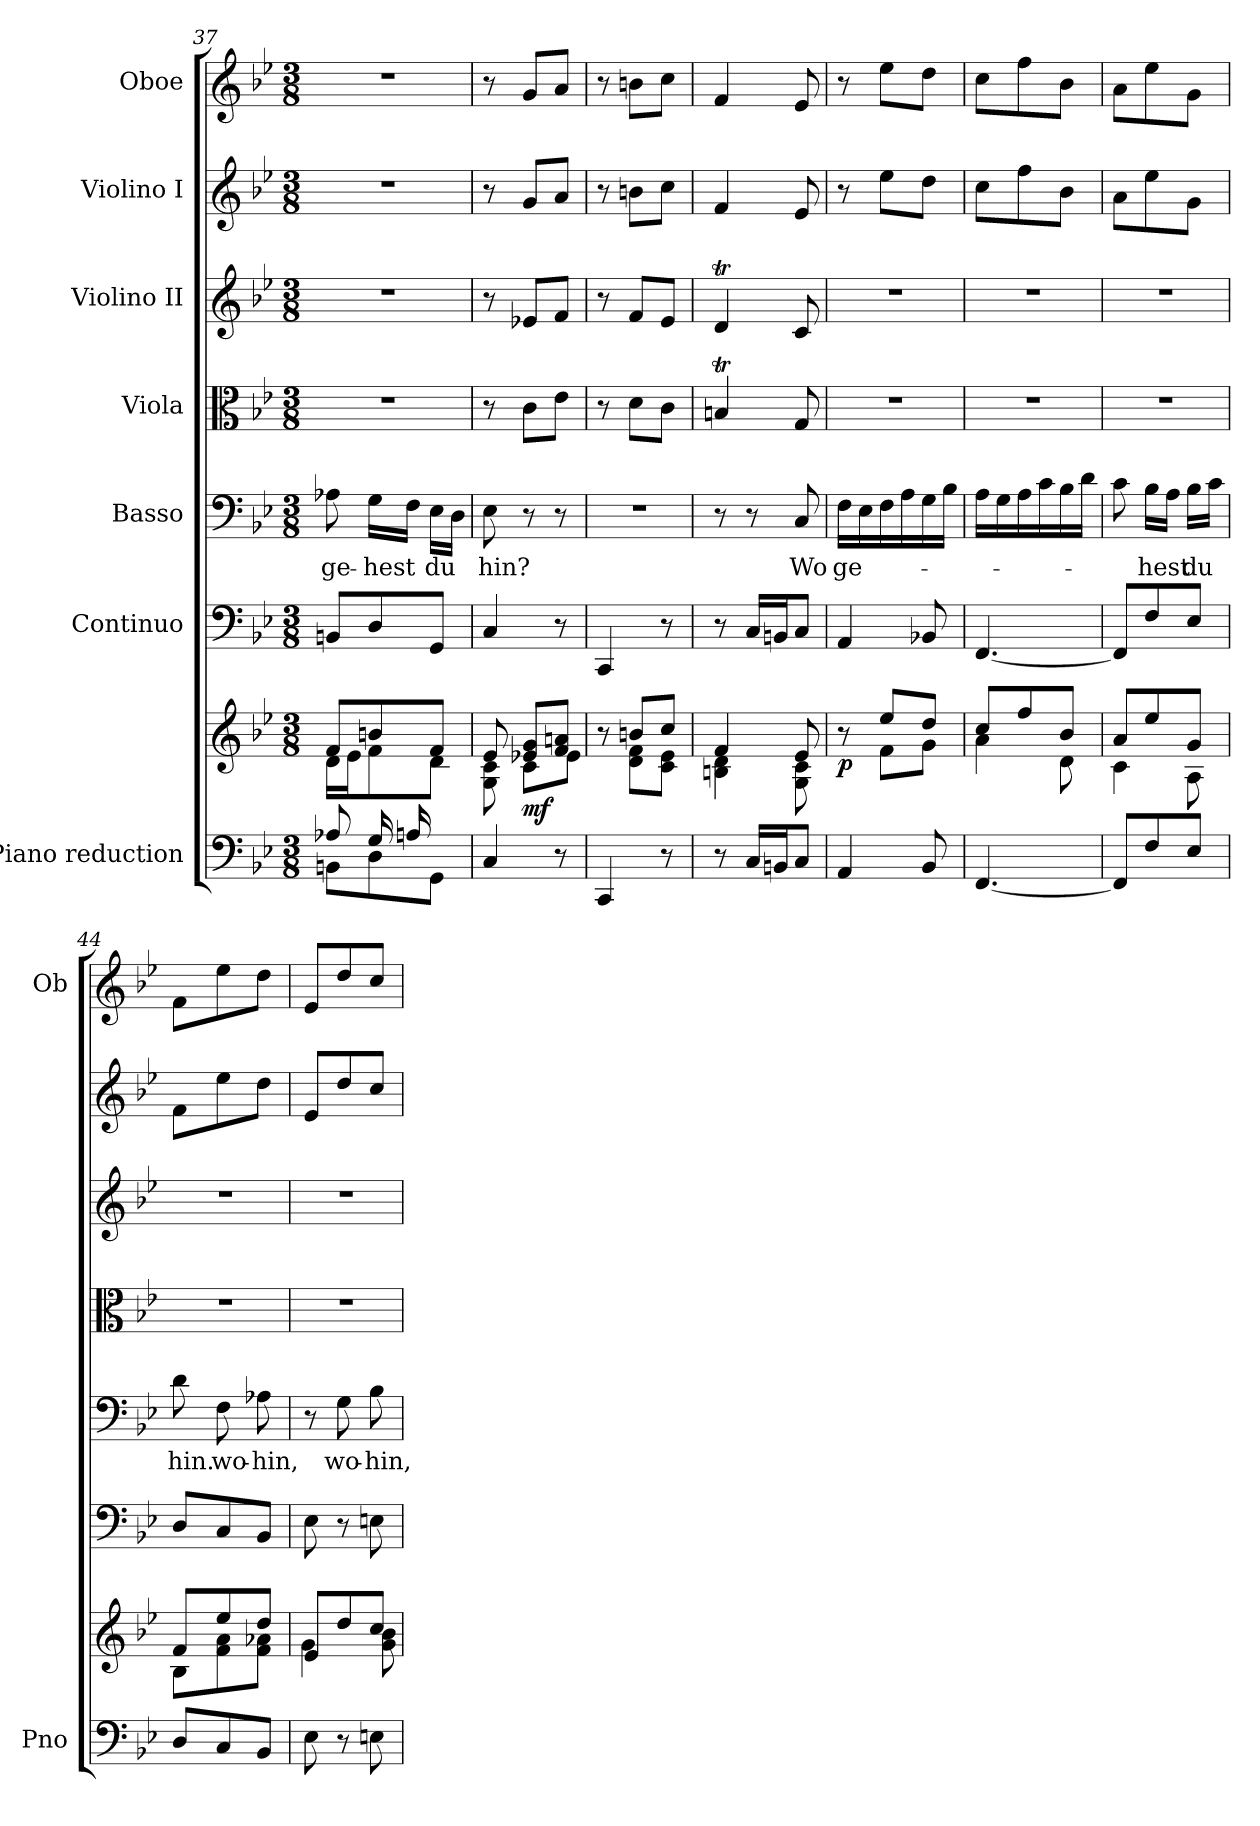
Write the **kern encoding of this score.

**kern	**kern	**dynam	**kern	**kern	**text	**kern	**kern	**kern	**kern
*part7	*part7	*part7	*part6	*part5	*part5	*part4	*part3	*part2	*part1
*staff8	*staff7	*staff7/8	*staff6	*staff5	*staff5	*staff4	*staff3	*staff2	*staff1
*I"Piano reduction	*	*	*I"Continuo	*I"Basso	*	*I"Viola	*I"Violino II	*I"Violino I	*I"Oboe
*I'Pno	*	*	*	*	*	*	*	*	*I'Ob
*clefF4	*clefG2	*	*clefF4	*clefF4	*	*clefC3	*clefG2	*clefG2	*clefG2
*k[b-e-]	*k[b-e-]	*	*k[b-e-]	*k[b-e-]	*	*k[b-e-]	*k[b-e-]	*k[b-e-]	*k[b-e-]
*M3/8	*M3/8	*	*M3/8	*M3/8	*	*M3/8	*M3/8	*M3/8	*M3/8
=37	=37	=37	=37	=37	=37	=37	=37	=37	=37
*^	*^	*	*	*	*	*	*	*	*
*	*	*	*^	*	*	*	*	*	*	*	*
!	!	!	!	!	!	!	!	!LO:LY:b	!	!	!	!
8A-X/L	8BBn\L	8f/L	16d\LL	4ryy	.	8BBn/L	8A-X\	ge-	4.r	4.r	4.r	4.r
.	.	.	16e-\J	.	.	.	.	.	.	.	.	.
!	!	!	!	!	!	!	!	!LO:LY:b	!	!	!	!
16G/L	8D\	8bn/	8f\	.	.	8D/	16G\LL	-hest	.	.	.	.
16An/J	.	.	.	.	.	.	16F\JJ	.	.	.	.	.
!	!	!	!	!	!	!	!	!LO:LY:b	!	!	!	!
8ryy	8GG\J	8f/J	8d\J	8Bn\J	.	8GG/J	16E-\LL	du	.	.	.	.
.	.	.	.	.	.	.	16D\JJ	.	.	.	.	.
*v	*v	*	*	*	*	*	*	*	*	*	*	*
*	*	*v	*v	*	*	*	*	*	*	*	*
!!LO:LB:g=z
=38	=38	=38	=38	=38	=38	=38	=38	=38	=38	=38
!	!	!	!	!	!	!LO:LY:b	!	!	!	!
4C/	8e-/	8G\ 8c\	.	4C/	8E-\	hin?	8r	8r	8r	8r
!	!	!	!LO:DY:b	!	!	!	!	!	!	!
.	8e-X/ 8g/L	8c\L	mf	.	8r	.	8c\L	8e-X/L	8g/L	8g/L
8r	8f/ 8an/J	8e-\J	.	8r	8r	.	8e-\J	8f/J	8a/J	8a/J
=39	=39	=39	=39	=39	=39	=39	=39	=39	=39	=39
4CC/	8r	8ryy	.	4CC/	4.r	.	8r	8r	8r	8r
.	8bn/L	8d\ 8f\L	.	.	.	.	8d\L	8f/L	8bn\L	8bn\L
8r	8cc/J	8c\ 8e-\J	.	8r	.	.	8c\J	8e-/J	8cc\J	8cc\J
=40	=40	=40	=40	=40	=40	=40	=40	=40	=40	=40
8r	4f/	4Bn\ 4d\	.	8r	8r	.	4Bnt/	4dt/	4f/	4f/
16C/LL	.	.	.	16C/LL	8r	.	.	.	.	.
16BBn/J	.	.	.	16BBn/J	.	.	.	.	.	.
!	!	!	!	!	!	!LO:LY:b	!	!	!	!
8C/J	8e-/	8G\ 8c\	.	8C/J	8C/	Wo	8G/	8c/	8e-/	8e-/
=41	=41	=41	=41	=41	=41	=41	=41	=41	=41	=41
!	!	!	!LO:DY:b	!	!	!LO:LY:b	!	!	!	!
4AA/	8r	8ryy	p	4AA/	16F\LL	ge-	4.r	4.r	8r	8r
.	.	.	.	.	16E-\	.	.	.	.	.
.	8ee-/L	8f\L	.	.	16F\	.	.	.	8ee-\L	8ee-\L
.	.	.	.	.	16A\	.	.	.	.	.
8BB-/	8dd/J	8g\J	.	8BB-X/	16G\	.	.	.	8dd\J	8dd\J
.	.	.	.	.	16B-\JJ	.	.	.	.	.
=42	=42	=42	=42	=42	=42	=42	=42	=42	=42	=42
[4.FF/	8cc/L	4a\	.	[4.FF/	16A\LL	.	4.r	4.r	8cc\L	8cc\L
.	.	.	.	.	16G\	.	.	.	.	.
.	8ff/	.	.	.	16A\	.	.	.	8ff\	8ff\
.	.	.	.	.	16c\	.	.	.	.	.
.	8b-/J	8d\	.	.	16B-\	.	.	.	8b-\J	8b-\J
.	.	.	.	.	16d\JJ	.	.	.	.	.
=43	=43	=43	=43	=43	=43	=43	=43	=43	=43	=43
8FF/L]	8a/L	4c\	.	8FF/L]	8c\	.	4.r	4.r	8a\L	8a\L
!	!	!	!	!	!	!LO:LY:b	!	!	!	!
8F/	8ee-/	.	.	8F/	16B-\LL	-hest	.	.	8ee-\	8ee-\
.	.	.	.	.	16A\JJ	.	.	.	.	.
!	!	!	!	!	!	!LO:LY:b	!	!	!	!
8E-/J	8g/J	8A\	.	8E-/J	16B-\LL	du	.	.	8g\J	8g\J
.	.	.	.	.	16c\JJ	.	.	.	.	.
=44	=44	=44	=44	=44	=44	=44	=44	=44	=44	=44
!	!	!	!	!	!	!LO:LY:b	!	!	!	!
8D/L	8f/L	8B-\L	.	8D/L	8d\	hin.	4.r	4.r	8f\L	8f\L
!	!	!	!	!	!	!LO:LY:b	!	!	!	!
8C/	8ee-/	8f\ 8a\	.	8C/	8F\	wo-	.	.	8ee-\	8ee-\
!	!	!	!	!	!	!LO:LY:b	!	!	!	!
8BB-/J	8dd/J	8f\ 8a-X\J	.	8BB-/J	8A-X\	-hin,	.	.	8dd\J	8dd\J
=45	=45	=45	=45	=45	=45	=45	=45	=45	=45	=45
8E-\	8e-/L	4g\	.	8E-\	8r	.	4.r	4.r	8e-/L	8e-/L
!	!	!	!	!	!	!LO:LY:b	!	!	!	!
8r	8dd/	.	.	8r	8G\	wo-	.	.	8dd/	8dd/
!	!	!	!	!	!	!LO:LY:b	!	!	!	!
8En\	8cc/J	8g\ 8b-\	.	8En\	8B-\	-hin,	.	.	8cc/J	8cc/J
*	*v	*v	*	*	*	*	*	*	*	*
=	=	=	=	=	=	=	=	=	=
*-	*-	*-	*-	*-	*-	*-	*-	*-	*-
